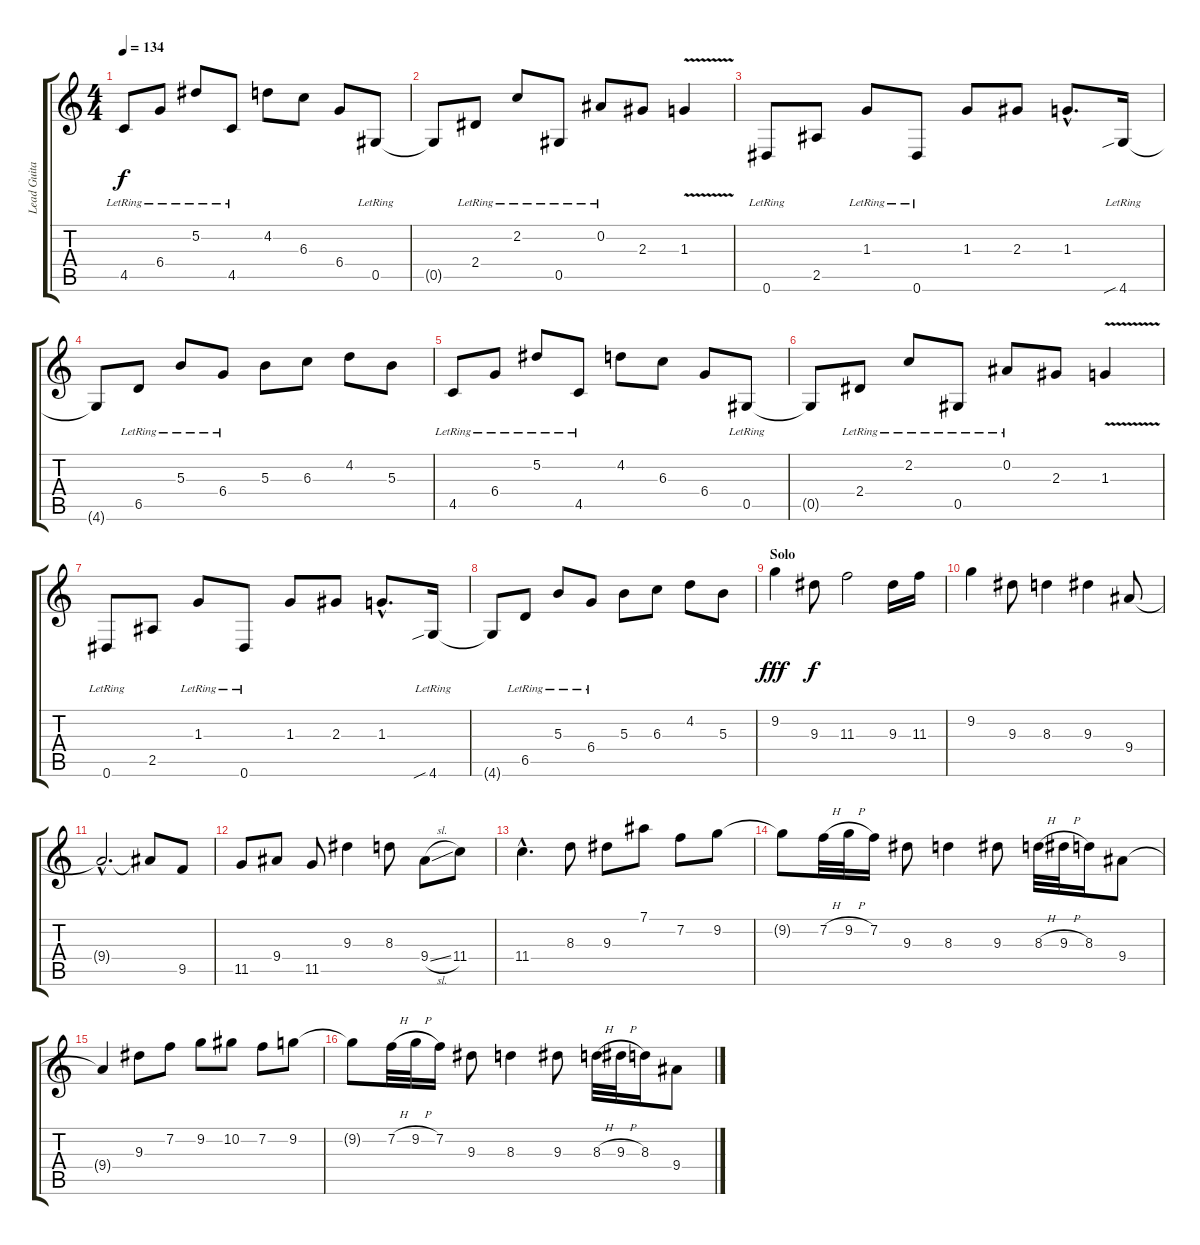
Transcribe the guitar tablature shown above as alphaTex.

\track ("Lead Guitar" "Lead Guita") {instrument overdrivenguitar}
\staff {score tabs}
\tuning (Eb4 Bb3 Gb3 Db3 Ab2 Eb2) {hide}
\ts (4 4)
\section ("" "")
\tempo 134
\clef g2
\ks c
4.5{lr}.8{dy f} 6.4{lr}.8 5.2{lr}.8 4.5{lr}.8 4.2.8 6.3.8 6.4.8 0.5{lr}.8 |
0.5{t}.8 2.4{lr}.8 2.2{lr}.8 0.5{lr}.8 0.2{lr}.8 2.3.8 1.3{v}.4 |
0.6{lr}.8 2.5.8 1.3{lr}.8 0.6{lr}.8 1.3.8 2.3.8 1.3{hac}.8{d} 4.6{sib lr}.16 |
4.6{t}.8 6.5{lr}.8 5.3{lr}.8 6.4{lr}.8 5.3.8 6.3.8 4.2.8 5.3.8 |
4.5{lr}.8 6.4{lr}.8 5.2{lr}.8 4.5{lr}.8 4.2.8 6.3.8 6.4.8 0.5{lr}.8 |
0.5{t}.8 2.4{lr}.8 2.2{lr}.8 0.5{lr}.8 0.2{lr}.8 2.3.8 1.3{v}.4 |
0.6{lr}.8 2.5.8 1.3{lr}.8 0.6{lr}.8 1.3.8 2.3.8 1.3{hac}.8{d} 4.6{sib lr}.16 |
4.6{t}.8 6.5{lr}.8 5.3{lr}.8 6.4{lr}.8 5.3.8 6.3.8 4.2.8 5.3.8 |
\section ("" "Solo")
9.2.4{dy fff volume 16} 9.3.8{dy f} 11.3.2 9.3.16 11.3.16 |
9.2.4 9.3.8 8.3.4 9.3.4 9.4.8 |
9.4{hac t}.2{d} 9.4{t}.8 9.5.8 |
11.5.8 9.4.8 11.5.8 9.3.4 8.3.8 9.4{sl}.8 11.4.8 |
11.4{hac}.4{d} 8.3.8 9.3.8 7.1.8 7.2.8 9.2.8 |
9.2{t}.8 7.2{h}.32 9.2{h}.32 7.2.16 9.3.8 8.3.4 9.3.8 8.3{h}.32 9.3{h}.32 8.3.16 9.4.8 |
9.4{t}.4 9.3.8 7.2.8 9.2.8 10.2.8 7.2.8 9.2.8 |
9.2{t}.8 7.2{h}.32 9.2{h}.32 7.2.16 9.3.8 8.3.4 9.3.8 8.3{h}.32 9.3{h}.32 8.3.16 9.4.8
